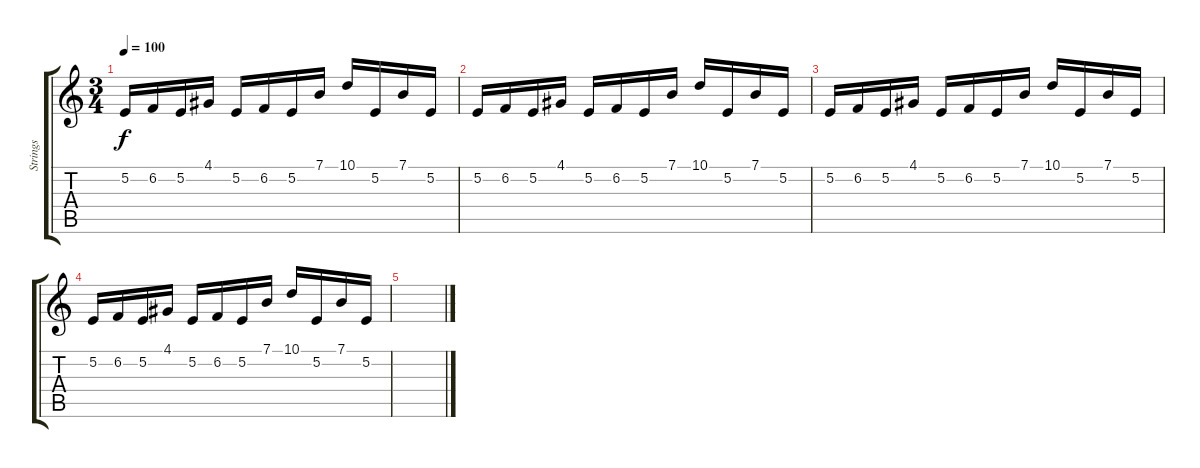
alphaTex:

\track ("Strings" "Strings") {instrument stringensemble1}
\staff {score tabs}
\tuning (E4 B3 G3 D3 A2 E2) {hide}
\ts (3 4)
\tempo 100
\clef g2
\ks c
5.2.16{dy f} 6.2.16 5.2.16 4.1.16 5.2.16 6.2.16 5.2.16 7.1.16 10.1.16 5.2.16 7.1.16 5.2.16 |
5.2.16 6.2.16 5.2.16 4.1.16 5.2.16 6.2.16 5.2.16 7.1.16 10.1.16{volume 6} 5.2.16 7.1.16 5.2.16 |
5.2.16 6.2.16 5.2.16 4.1.16 5.2.16{volume 5} 6.2.16 5.2.16 7.1.16 10.1.16{volume 4} 5.2.16 7.1.16 5.2.16 |
5.2.16 6.2.16 5.2.16 4.1.16 5.2.16{volume 3} 6.2.16 5.2.16 7.1.16 10.1.16{volume 1} 5.2.16 7.1.16 5.2.16 |
\section ("" "")
